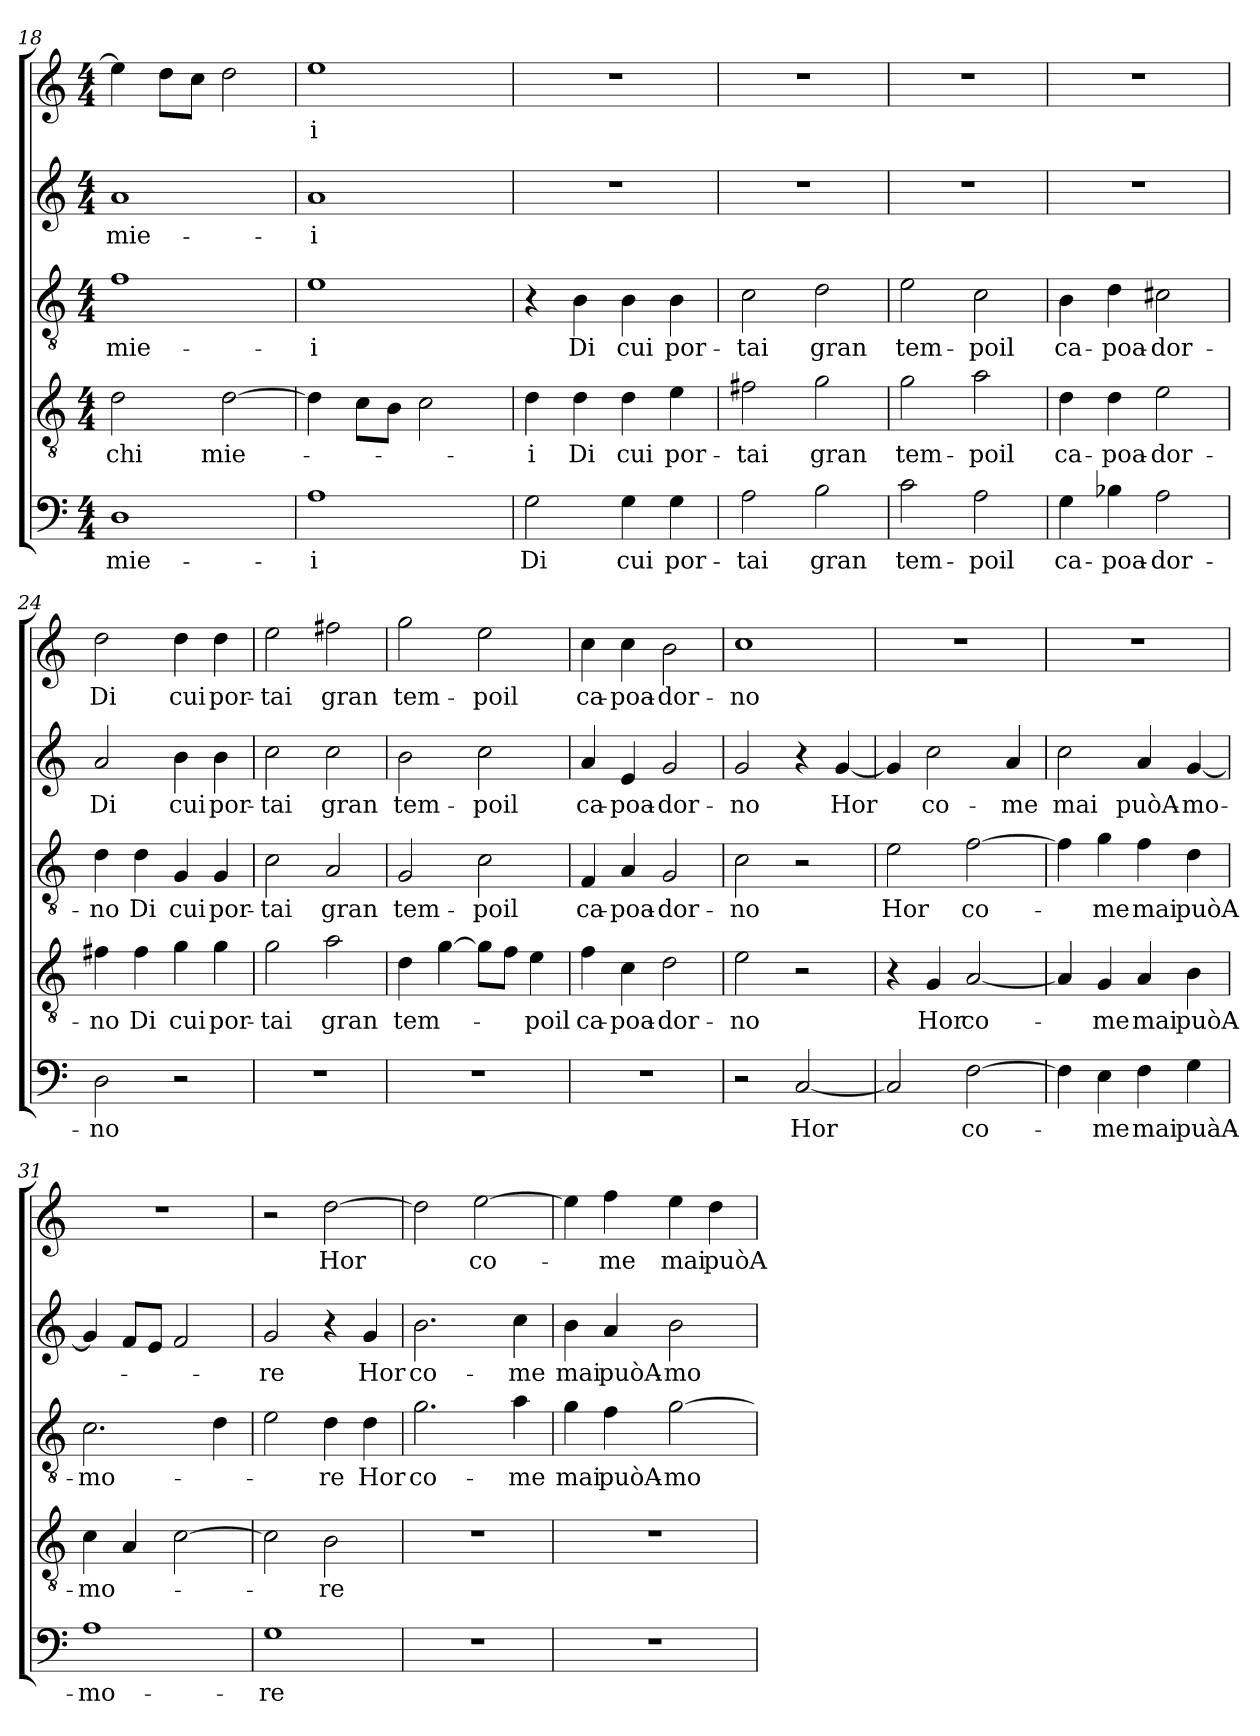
**kern	**text	**kern	**text	**kern	**text	**kern	**text	**kern	**text
*part5	*part5	*part4	*part4	*part3	*part3	*part2	*part2	*part1	*part1
*staff5	*staff5	*staff4	*staff4	*staff3	*staff3	*staff2	*staff2	*staff1	*staff1
*clefF4	*	*clefGv2	*	*clefGv2	*	*clefG2	*	*clefG2	*
*k[]	*	*k[]	*	*k[]	*	*k[]	*	*k[]	*
*M4/4	*	*M4/4	*	*M4/4	*	*M4/4	*	*M4/4	*
=18	=18	=18	=18	=18	=18	=18	=18	=18	=18
1D\	mie-	2d\	chi	1f\	mie-	1a/	mie-	4ee\]	.
.	.	.	.	.	.	.	.	8dd\L	.
.	.	.	.	.	.	.	.	8cc\J	.
.	.	[2d\	mie-	.	.	.	.	2dd\	.
=19	=19	=19	=19	=19	=19	=19	=19	=19	=19
1A\	i	4d\]	.	1e\	i	1a/	i	1ee\	i
.	.	8c\L	.	.	.	.	.	.	.
.	.	8B\J	.	.	.	.	.	.	.
.	.	2c\	.	.	.	.	.	.	.
=20	=20	=20	=20	=20	=20	=20	=20	=20	=20
2G\	Di	4d\	i	4r	.	1r	.	1r	.
.	.	4d\	Di	4B\	Di	.	.	.	.
4G\	cui	4d\	cui	4B\	cui	.	.	.	.
4G\	por-	4e\	por-	4B\	por-	.	.	.	.
=21	=21	=21	=21	=21	=21	=21	=21	=21	=21
2A\	tai	2f#X\	tai	2c\	tai	1r	.	1r	.
2B\	gran	2g\	gran	2d\	gran	.	.	.	.
=22	=22	=22	=22	=22	=22	=22	=22	=22	=22
2c\	tem-	2g\	tem-	2e\	tem-	1r	.	1r	.
2A\	poil	2a\	poil	2c\	poil	.	.	.	.
=23	=23	=23	=23	=23	=23	=23	=23	=23	=23
4G\	ca-	4d\	ca-	4B\	ca-	1r	.	1r	.
4B-X\	poa-	4d\	poa-	4d\	poa-	.	.	.	.
2A\	dor-	2e\	dor-	2c#X\	dor-	.	.	.	.
=24	=24	=24	=24	=24	=24	=24	=24	=24	=24
2D\	no	4f#X\	no	4d\	no	2a/	Di	2dd\	Di
.	.	4f#\	Di	4d\	Di	.	.	.	.
2r	.	4g\	cui	4G/	cui	4b\	cui	4dd\	cui
.	.	4g\	por-	4G/	por-	4b\	por-	4dd\	por-
=25	=25	=25	=25	=25	=25	=25	=25	=25	=25
1r	.	2g\	tai	2c\	tai	2cc\	tai	2ee\	tai
.	.	2a\	gran	2A/	gran	2cc\	gran	2ff#X\	gran
=26	=26	=26	=26	=26	=26	=26	=26	=26	=26
1r	.	4d\	tem-	2G/	tem-	2b\	tem-	2gg\	tem-
.	.	[4g\	.	.	.	.	.	.	.
.	.	8g\L]	.	2c\	poil	2cc\	poil	2ee\	poil
.	.	8f\J	.	.	.	.	.	.	.
.	.	4e\	poil	.	.	.	.	.	.
=27	=27	=27	=27	=27	=27	=27	=27	=27	=27
1r	.	4f\	ca-	4F/	ca-	4a/	ca-	4cc\	ca-
.	.	4c\	poa-	4A/	poa-	4e/	poa-	4cc\	poa-
.	.	2d\	dor-	2G/	dor-	2g/	dor-	2b\	dor-
=28	=28	=28	=28	=28	=28	=28	=28	=28	=28
2r	.	2e\	no	2c\	no	2g/	no	1cc\	no
[2C/	Hor	2r	.	2r	.	4r	.	.	.
.	.	.	.	.	.	[4g/	Hor	.	.
=29	=29	=29	=29	=29	=29	=29	=29	=29	=29
2C/]	.	4r	.	2e\	Hor	4g/]	.	1r	.
.	.	4G/	Hor	.	.	2cc\	co-	.	.
[2F\	co-	[2A/	co-	[2f\	co-	.	.	.	.
.	.	.	.	.	.	4a/	me	.	.
=30	=30	=30	=30	=30	=30	=30	=30	=30	=30
4F\]	.	4A/]	.	4f\]	.	2cc\	mai	1r	.
4E\	me	4G/	me	4g\	me	.	.	.	.
4F\	mai	4A/	mai	4f\	mai	4a/	puòA-	.	.
4G\	puàA-	4B\	puòA-	4d\	puòA-	[4g/	mo-	.	.
=31	=31	=31	=31	=31	=31	=31	=31	=31	=31
1A\	mo-	4c\	mo-	2.c\	mo-	4g/]	.	1r	.
.	.	4A/	.	.	.	8f/L	.	.	.
.	.	.	.	.	.	8e/J	.	.	.
.	.	[2c\	.	.	.	2f/	.	.	.
.	.	.	.	4d\	.	.	.	.	.
=32	=32	=32	=32	=32	=32	=32	=32	=32	=32
1G\	re	2c\]	.	2e\	.	2g/	re	2r	.
.	.	2B\	re	4d\	re	4r	.	[2dd\	Hor
.	.	.	.	4d\	Hor	4g/	Hor	.	.
=33	=33	=33	=33	=33	=33	=33	=33	=33	=33
1r	.	1r	.	2.g\	co-	2.b\	co-	2dd\]	.
.	.	.	.	.	.	.	.	[2ee\	co-
.	.	.	.	4a\	me	4cc\	me	.	.
=34	=34	=34	=34	=34	=34	=34	=34	=34	=34
1r	.	1r	.	4g\	mai	4b\	mai	4ee\]	.
.	.	.	.	4f\	puòA-	4a/	puòA-	4ff\	me
.	.	.	.	[2g\	mo-	2b\	mo-	4ee\	mai
.	.	.	.	.	.	.	.	4dd\	puòA-
=	=	=	=	=	=	=	=	=	=
*-	*-	*-	*-	*-	*-	*-	*-	*-	*-
